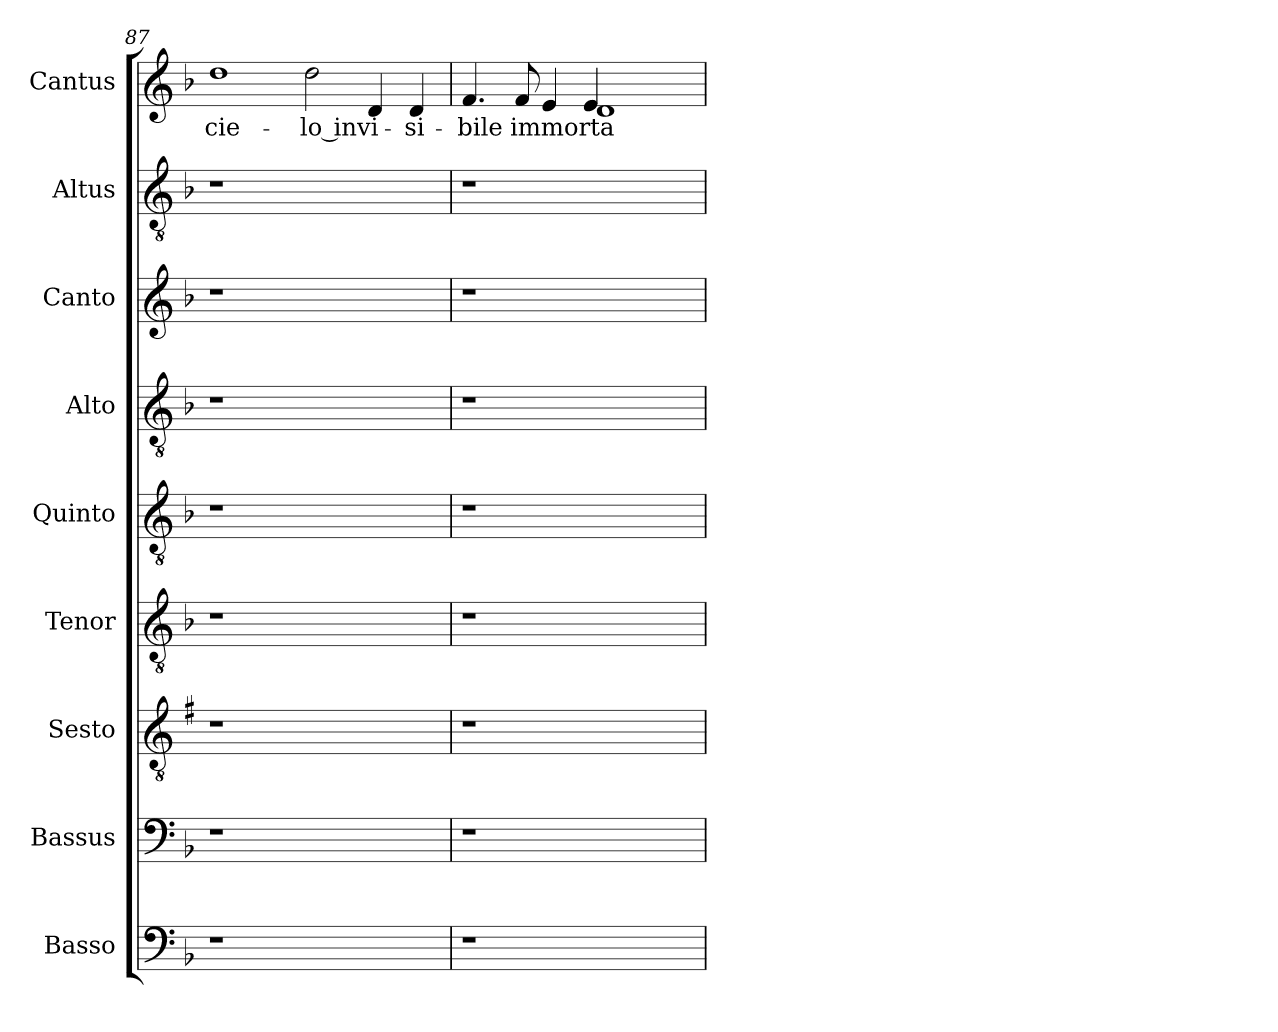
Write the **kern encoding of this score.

**kern	**kern	**kern	**kern	**kern	**kern	**kern	**kern	**kern	**text
*part9	*part8	*part7	*part6	*part5	*part4	*part3	*part2	*part1	*part1
*staff9	*staff8	*staff7	*staff6	*staff5	*staff4	*staff3	*staff2	*staff1	*staff1
*I"Basso	*I"Bassus	*I"Sesto	*I"Tenor	*I"Quinto	*I"Alto	*I"Canto	*I"Altus	*I"Cantus	*
*	*	*I'Sesto	*I'Tenor	*I'Quinto	*I'Alto	*I'Canto	*I'Altus	*I'Cantus	*
*clefF4	*clefF4	*clefGv2	*clefGv2	*clefGv2	*clefGv2	*clefG2	*clefGv2	*clefG2	*
*k[b-]	*k[b-]	*k[f#]	*k[b-]	*k[b-]	*k[b-]	*k[b-]	*k[b-]	*k[b-]	*
*F:	*F:	*G:	*F:	*F:	*F:	*F:	*F:	*F:	*
=87	=87	=87	=87	=87	=87	=87	=87	=87	=87
!	!	!	!	!	!	!	!	!	!LO:LY:b
1r	1r	1r	1r	1r	1r	1r	1r	1dd	cie-
!	!	!	!	!	!	!	!	!	!LO:LY:b:rj
1ryy	1ryy	1ryy	1ryy	1ryy	1ryy	1ryy	1ryy	2dd\	-lo invi-
.	.	.	.	.	.	.	.	4d/	.
!	!	!	!	!	!	!	!	!	!LO:LY:b
.	.	.	.	.	.	.	.	4d/	-si-
=88	=88	=88	=88	=88	=88	=88	=88	=88	=88
!	!	!	!	!	!	!	!	!	!LO:LY:b
*	*	*	*	*	*	*	*	*^	*
1r	1r	1r	1r	1r	1r	1r	1r	4.f/	2.ryy	-bile
!	!	!	!	!	!	!	!	!	!	!LO:LY:b
.	.	.	.	.	.	.	.	8f/	.	immorta-
.	.	.	.	.	.	.	.	4e/	.	.
.	.	.	.	.	.	.	.	(<4e/	1d)	.
2.ryy	2.ryy	2.ryy	2.ryy	2.ryy	2.ryy	2.ryy	2.ryy	2.ryy	.	.
*	*	*	*	*	*	*	*	*v	*v	*
=	=	=	=	=	=	=	=	=	=
*-	*-	*-	*-	*-	*-	*-	*-	*-	*-
